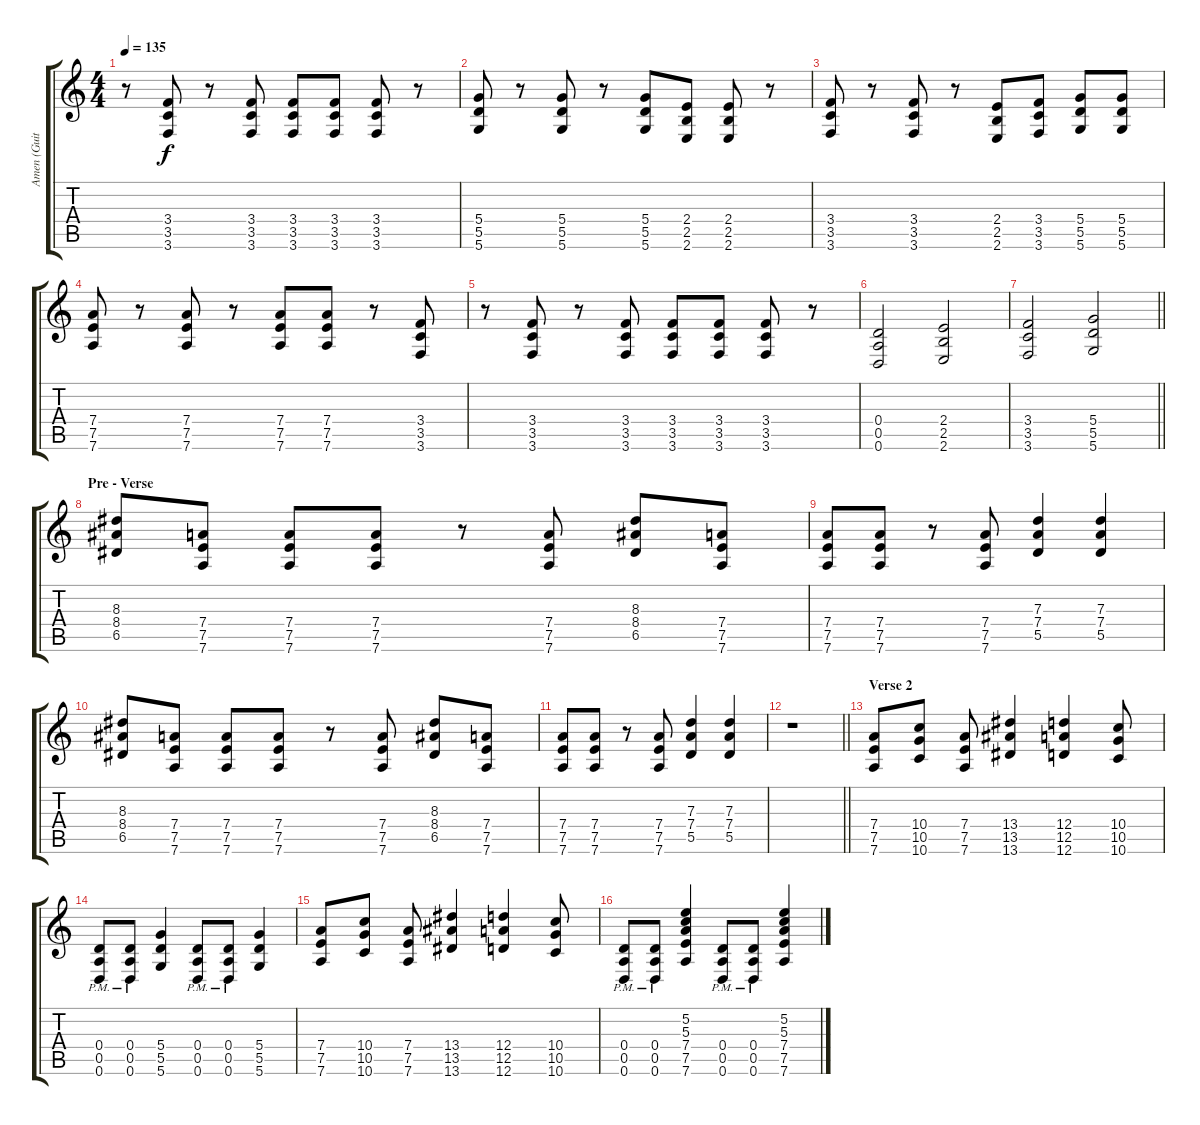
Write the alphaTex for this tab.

\track ("Amen (Guitar)" "Amen (Guit") {instrument distortionguitar}
\staff {score tabs}
\tuning (E4 B3 G3 D3 A2 D2) {hide}
\ts (4 4)
\tempo 135
\clef g2
\ks c
r.8{dy f} (3.4 3.5 3.6).8 r.8 (3.4 3.5 3.6).8 (3.4 3.5 3.6).8 (3.4 3.5 3.6).8 (3.4 3.5 3.6).8 r.8 |
(5.4 5.5 5.6).8 r.8 (5.4 5.5 5.6).8 r.8 (5.4 5.5 5.6).8 (2.4 2.5 2.6).8 (2.4 2.5 2.6).8 r.8 |
(3.4 3.5 3.6).8 r.8 (3.4 3.5 3.6).8 r.8 (2.4 2.5 2.6).8 (3.4 3.5 3.6).8 (5.4 5.5 5.6).8 (5.4 5.5 5.6).8 |
(7.4 7.5 7.6).8 r.8 (7.4 7.5 7.6).8 r.8 (7.4 7.5 7.6).8 (7.4 7.5 7.6).8 r.8 (3.4 3.5 3.6).8 |
r.8 (3.4 3.5 3.6).8 r.8 (3.4 3.5 3.6).8 (3.4 3.5 3.6).8 (3.4 3.5 3.6).8 (3.4 3.5 3.6).8 r.8 |
(0.4 0.5 0.6).2 (2.4 2.5 2.6).2 |
\barLineRight lightlight
(3.4 3.5 3.6).2 (5.4 5.5 5.6).2 |
\section ("" "Pre - Verse")
(8.3 8.4 6.5).8 (7.4 7.5 7.6).8 (7.4 7.5 7.6).8 (7.4 7.5 7.6).8 r.8 (7.4 7.5 7.6).8 (8.3 8.4 6.5).8 (7.4 7.5 7.6).8 |
(7.4 7.5 7.6).8 (7.4 7.5 7.6).8 r.8 (7.4 7.5 7.6).8 (7.3 7.4 5.5).4 (7.3 7.4 5.5).4 |
(8.3 8.4 6.5).8 (7.4 7.5 7.6).8 (7.4 7.5 7.6).8 (7.4 7.5 7.6).8 r.8 (7.4 7.5 7.6).8 (8.3 8.4 6.5).8 (7.4 7.5 7.6).8 |
(7.4 7.5 7.6).8 (7.4 7.5 7.6).8 r.8 (7.4 7.5 7.6).8 (7.3 7.4 5.5).4 (7.3 7.4 5.5).4 |
\barLineRight lightlight
r.1 |
\section ("" "Verse 2")
(7.4 7.5 7.6).8 (10.4 10.5 10.6).8 (7.4 7.5 7.6).8 (13.4 13.5 13.6).4 (12.4 12.5 12.6).4 (10.4 10.5 10.6).8 |
(0.4{pm} 0.5{pm} 0.6{pm}).8 (0.4{pm} 0.5{pm} 0.6{pm}).8 (5.4 5.5 5.6).4 (0.4{pm} 0.5{pm} 0.6{pm}).8 (0.4{pm} 0.5{pm} 0.6{pm}).8 (5.4 5.5 5.6).4 |
(7.4 7.5 7.6).8 (10.4 10.5 10.6).8 (7.4 7.5 7.6).8 (13.4 13.5 13.6).4 (12.4 12.5 12.6).4 (10.4 10.5 10.6).8 |
(0.4{pm} 0.5{pm} 0.6{pm}).8 (0.4{pm} 0.5{pm} 0.6{pm}).8 (5.2 5.3 7.4 7.5 7.6).4 (0.4{pm} 0.5{pm} 0.6{pm}).8 (0.4{pm} 0.5{pm} 0.6{pm}).8 (5.2 5.3 7.4 7.5 7.6).4
